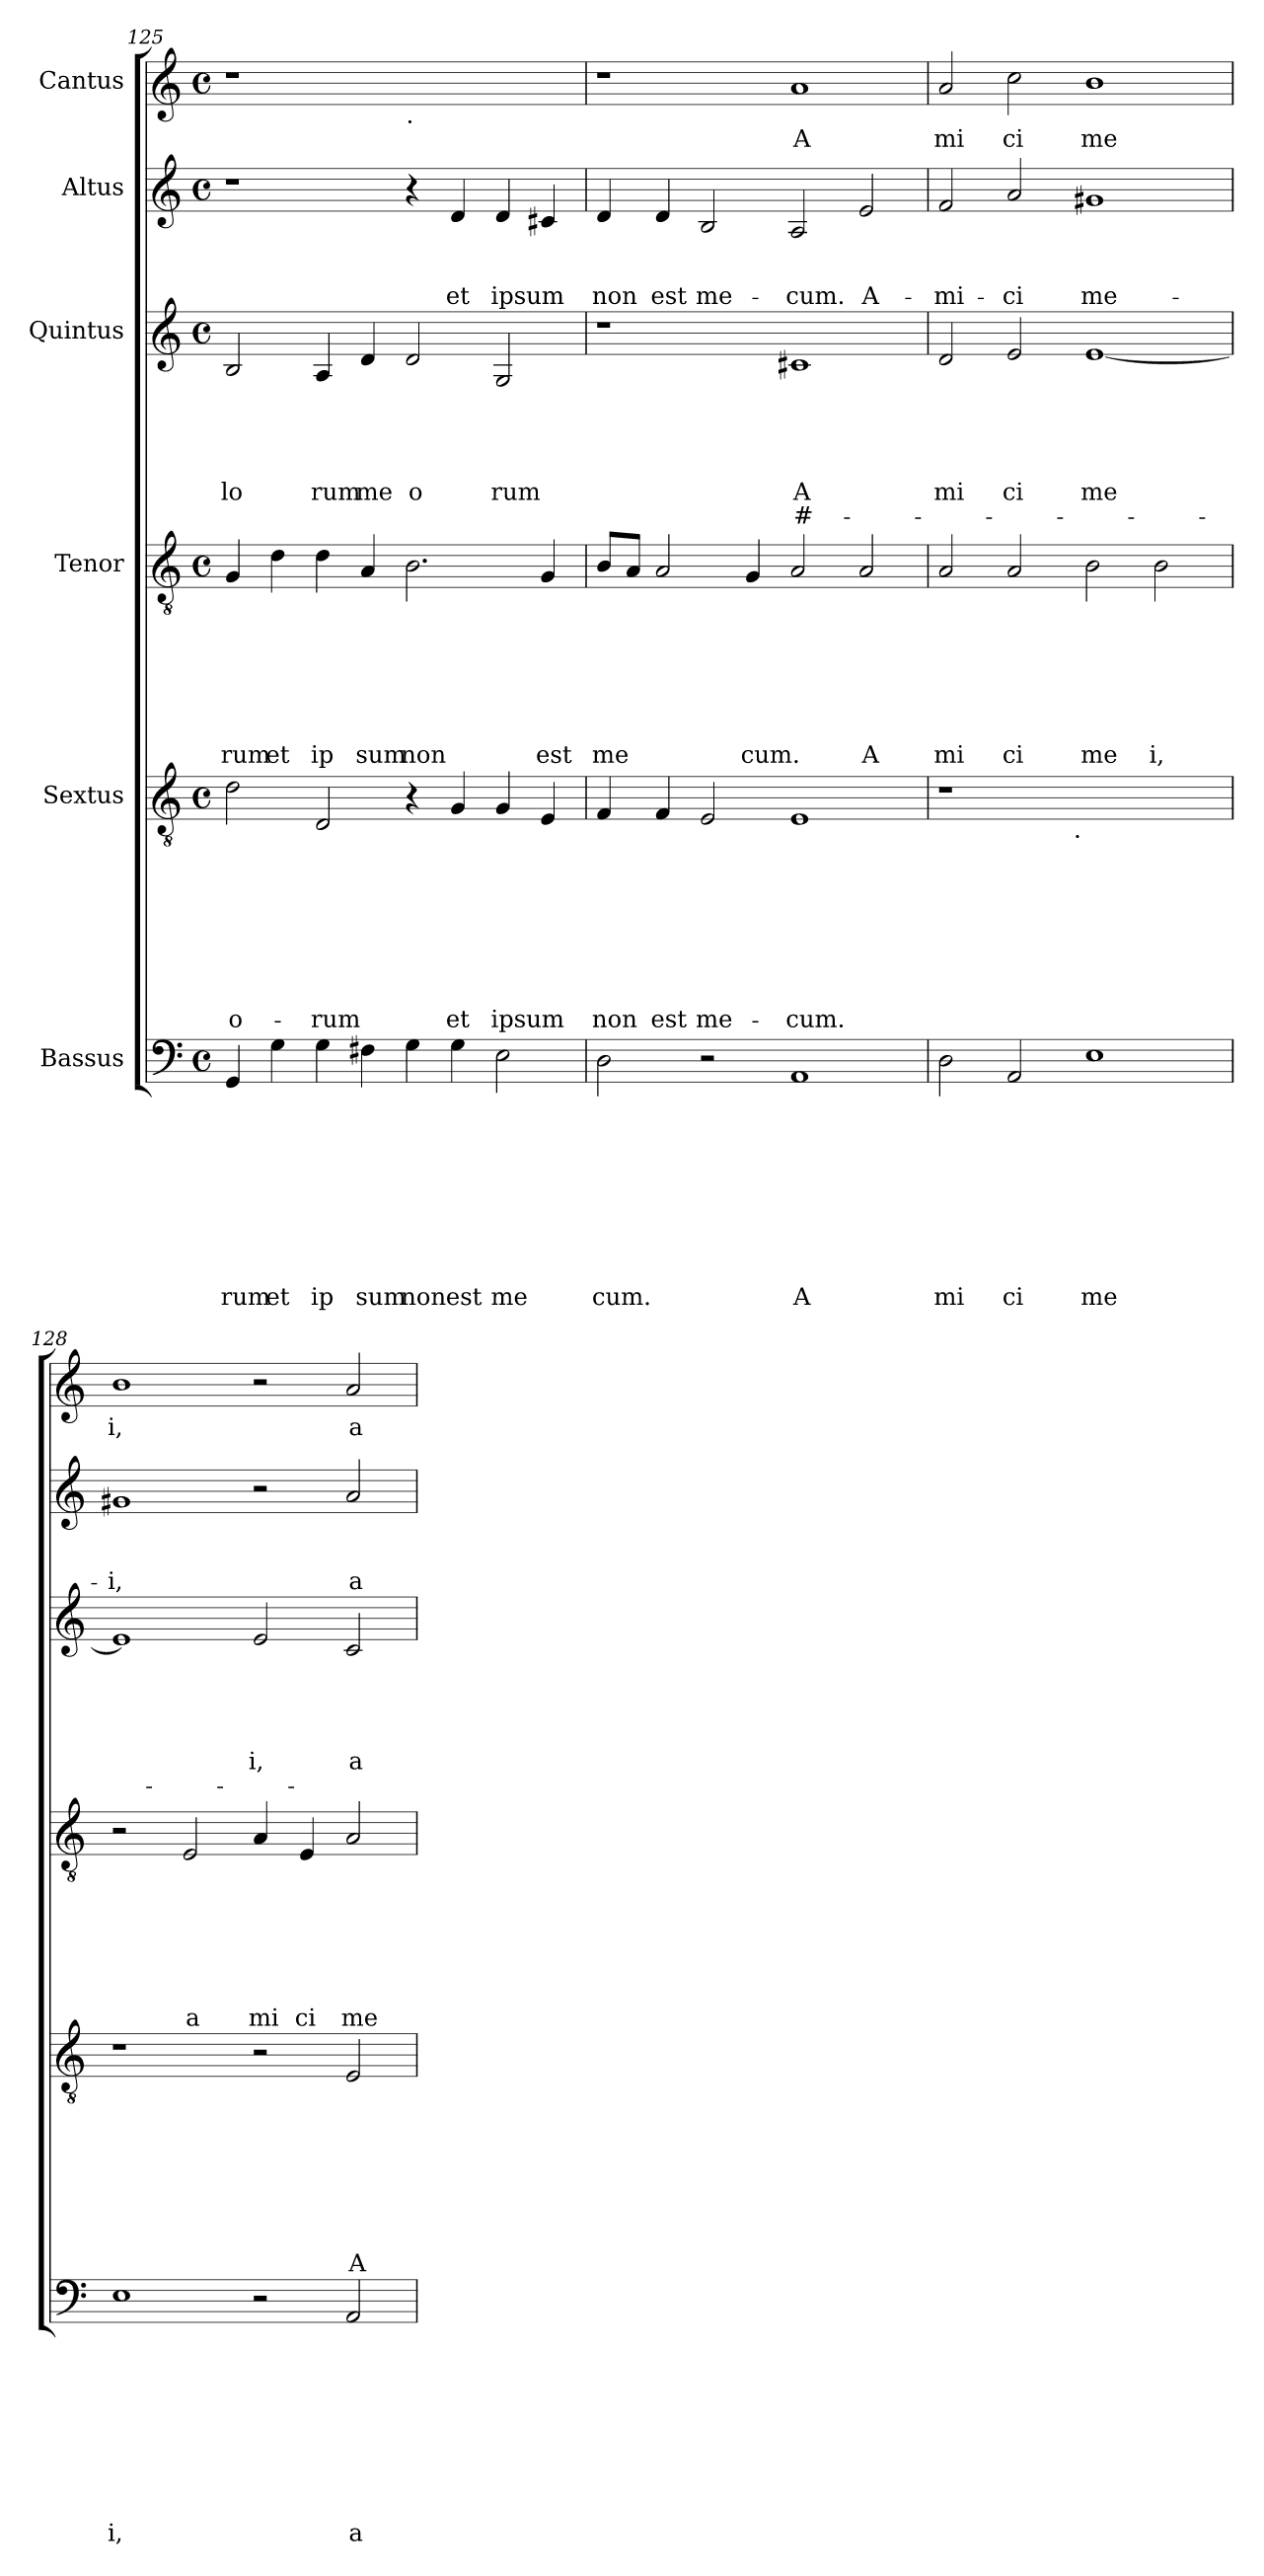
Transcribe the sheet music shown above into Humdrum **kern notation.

**kern	**text	**text	**text	**text	**text	**text	**text	**text	**text	**kern	**text	**text	**text	**text	**text	**text	**text	**text	**kern	**text	**text	**text	**text	**text	**text	**text	**kern	**text	**text	**text	**text	**text	**text	**kern	**text	**text	**text	**kern	**text
*part6	*part6	*part6	*part6	*part6	*part6	*part6	*part6	*part6	*part6	*part5	*part5	*part5	*part5	*part5	*part5	*part5	*part5	*part5	*part4	*part4	*part4	*part4	*part4	*part4	*part4	*part4	*part3	*part3	*part3	*part3	*part3	*part3	*part3	*part2	*part2	*part2	*part2	*part1	*part1
*staff6	*staff6	*staff6	*staff6	*staff6	*staff6	*staff6	*staff6	*staff6	*staff6	*staff5	*staff5	*staff5	*staff5	*staff5	*staff5	*staff5	*staff5	*staff5	*staff4	*staff4	*staff4	*staff4	*staff4	*staff4	*staff4	*staff4	*staff3	*staff3	*staff3	*staff3	*staff3	*staff3	*staff3	*staff2	*staff2	*staff2	*staff2	*staff1	*staff1
*I"Bassus	*	*	*	*	*	*	*	*	*	*I"Sextus	*	*	*	*	*	*	*	*	*I"Tenor	*	*	*	*	*	*	*	*I"Quintus	*	*	*	*	*	*	*I"Altus	*	*	*	*I"Cantus	*
*clefF4	*	*	*	*	*	*	*	*	*	*clefGv2	*	*	*	*	*	*	*	*	*clefGv2	*	*	*	*	*	*	*	*clefG2	*	*	*	*	*	*	*clefG2	*	*	*	*clefG2	*
*k[]	*	*	*	*	*	*	*	*	*	*k[]	*	*	*	*	*	*	*	*	*k[]	*	*	*	*	*	*	*	*k[]	*	*	*	*	*	*	*k[]	*	*	*	*k[]	*
*C:	*	*	*	*	*	*	*	*	*	*C:	*	*	*	*	*	*	*	*	*C:	*	*	*	*	*	*	*	*C:	*	*	*	*	*	*	*C:	*	*	*	*C:	*
*M4/4	*	*	*	*	*	*	*	*	*	*M4/4	*	*	*	*	*	*	*	*	*M4/4	*	*	*	*	*	*	*	*M4/4	*	*	*	*	*	*	*M4/4	*	*	*	*M4/4	*
*met(c)	*	*	*	*	*	*	*	*	*	*met(c)	*	*	*	*	*	*	*	*	*met(c)	*	*	*	*	*	*	*	*met(c)	*	*	*	*	*	*	*met(c)	*	*	*	*met(c)	*
=125	=125	=125	=125	=125	=125	=125	=125	=125	=125	=125	=125	=125	=125	=125	=125	=125	=125	=125	=125	=125	=125	=125	=125	=125	=125	=125	=125	=125	=125	=125	=125	=125	=125	=125	=125	=125	=125	=125	=125
!	!	!	!	!	!	!	!	!	!LO:LY:b	!	!	!	!	!	!	!	!	!LO:LY:b	!	!	!	!	!	!	!	!LO:LY:b	!	!	!	!	!	!LO:LY:b	!	!	!	!	!	!	!
4GG/	.	.	.	.	.	.	.	.	rum	2d\	.	.	.	.	.	.	.	-o-	4G/	.	.	.	.	.	.	rum	2B/	.	.	.	.	lo	.	1r	.	.	.	1r	.
!	!	!	!	!	!	!	!	!	!LO:LY:b	!	!	!	!	!	!	!	!	!	!	!	!	!	!	!	!	!LO:LY:b	!	!	!	!	!	!	!	!	!	!	!	!	!
4G\	.	.	.	.	.	.	.	.	et	.	.	.	.	.	.	.	.	.	4d\	.	.	.	.	.	.	et	.	.	.	.	.	.	.	.	.	.	.	.	.
!	!	!	!	!	!	!	!	!	!LO:LY:b	!	!	!	!	!	!	!	!	!LO:LY:b	!	!	!	!	!	!	!	!LO:LY:b	!	!	!	!	!	!LO:LY:b	!	!	!	!	!	!	!
4G\	.	.	.	.	.	.	.	.	ip	2D/	.	.	.	.	.	.	.	-rum	4d\	.	.	.	.	.	.	ip	4A/	.	.	.	.	rum	.	.	.	.	.	.	.
!	!	!	!	!	!	!	!	!	!LO:LY:b	!	!	!	!	!	!	!	!	!	!	!	!	!	!	!	!	!LO:LY:b	!	!	!	!	!	!LO:LY:b	!	!	!	!	!	!	!
4F#X\	.	.	.	.	.	.	.	.	sum	.	.	.	.	.	.	.	.	.	4A/	.	.	.	.	.	.	sum	4d/	.	.	.	.	me	.	.	.	.	.	.	.
!	!	!	!	!	!	!	!	!	!	!	!	!	!	!	!	!	!	!	!	!	!	!	!	!	!	!	!	!	!	!	!	!	!	!	!	!	!	!LO:TX:b:t=.	!
!	!	!	!	!	!	!	!	!	!LO:LY:b	!	!	!	!	!	!	!	!	!	!	!	!	!	!	!	!	!LO:LY:b	!	!	!	!	!	!LO:LY:b	!	!	!	!	!	!	!
4G\	.	.	.	.	.	.	.	.	non	4r	.	.	.	.	.	.	.	.	2.B\	.	.	.	.	.	.	non	2d/	.	.	.	.	o	.	4r	.	.	.	1ryy	.
!	!	!	!	!	!	!	!	!	!LO:LY:b	!	!	!	!	!	!	!	!	!LO:LY:b	!	!	!	!	!	!	!	!	!	!	!	!	!	!	!	!	!	!	!LO:LY:b	!	!
4G\	.	.	.	.	.	.	.	.	est	4G/	.	.	.	.	.	.	.	et	.	.	.	.	.	.	.	.	.	.	.	.	.	.	.	4d/	.	.	et	.	.
!	!	!	!	!	!	!	!	!	!LO:LY:b	!	!	!	!	!	!	!	!	!LO:LY:b	!	!	!	!	!	!	!	!	!	!	!	!	!	!LO:LY:b	!	!	!	!	!LO:LY:b	!	!
2E\	.	.	.	.	.	.	.	.	me	4G/	.	.	.	.	.	.	.	ipsum	.	.	.	.	.	.	.	.	2G/	.	.	.	.	rum	.	4d/	.	.	ipsum	.	.
!	!	!	!	!	!	!	!	!	!	!	!	!	!	!	!	!	!	!	!	!	!	!	!	!	!	!LO:LY:b	!	!	!	!	!	!	!	!	!	!	!	!	!
.	.	.	.	.	.	.	.	.	.	4E/	.	.	.	.	.	.	.	.	4G/	.	.	.	.	.	.	est	.	.	.	.	.	.	.	4c#X/	.	.	.	.	.
=126	=126	=126	=126	=126	=126	=126	=126	=126	=126	=126	=126	=126	=126	=126	=126	=126	=126	=126	=126	=126	=126	=126	=126	=126	=126	=126	=126	=126	=126	=126	=126	=126	=126	=126	=126	=126	=126	=126	=126
!	!	!	!	!	!	!	!	!	!LO:LY:b	!	!	!	!	!	!	!	!	!LO:LY:b	!	!	!	!	!	!	!	!LO:LY:b	!	!	!	!	!	!	!	!	!	!	!LO:LY:b	!	!
2D\	.	.	.	.	.	.	.	.	cum.	4F/	.	.	.	.	.	.	.	non	8B/L	.	.	.	.	.	.	me	1r	.	.	.	.	.	.	4d/	.	.	non	1r	.
.	.	.	.	.	.	.	.	.	.	.	.	.	.	.	.	.	.	.	8A/J	.	.	.	.	.	.	.	.	.	.	.	.	.	.	.	.	.	.	.	.
!	!	!	!	!	!	!	!	!	!	!	!	!	!	!	!	!	!	!LO:LY:b	!	!	!	!	!	!	!	!	!	!	!	!	!	!	!	!	!	!	!LO:LY:b	!	!
.	.	.	.	.	.	.	.	.	.	4F/	.	.	.	.	.	.	.	est	2A/	.	.	.	.	.	.	.	.	.	.	.	.	.	.	4d/	.	.	est	.	.
!	!	!	!	!	!	!	!	!	!	!	!	!	!	!	!	!	!	!LO:LY:b	!	!	!	!	!	!	!	!	!	!	!	!	!	!	!	!	!	!	!LO:LY:b	!	!
2r	.	.	.	.	.	.	.	.	.	2E/	.	.	.	.	.	.	.	me-	.	.	.	.	.	.	.	.	.	.	.	.	.	.	.	2B/	.	.	me-	.	.
!	!	!	!	!	!	!	!	!	!	!	!	!	!	!	!	!	!	!	!	!	!	!	!	!	!	!LO:LY:b	!	!	!	!	!	!	!	!	!	!	!	!	!
.	.	.	.	.	.	.	.	.	.	.	.	.	.	.	.	.	.	.	4G/	.	.	.	.	.	.	cum.	.	.	.	.	.	.	.	.	.	.	.	.	.
!	!	!	!	!	!	!	!	!	!LO:LY:b	!	!	!	!	!	!	!	!	!LO:LY:b	!	!	!	!	!	!	!	!	!	!	!	!	!	!LO:LY:b	!LO:LY:b	!	!	!	!LO:LY:b	!	!LO:LY:b
1AA	.	.	.	.	.	.	.	.	A	1E	.	.	.	.	.	.	.	-cum.	2A/	.	.	.	.	.	.	.	1c#X	.	.	.	.	A	-#-	2A/	.	.	-cum.	1a	A
!	!	!	!	!	!	!	!	!	!	!	!	!	!	!	!	!	!	!	!	!	!	!	!	!	!	!LO:LY:b	!	!	!	!	!	!	!	!	!	!	!LO:LY:b	!	!
.	.	.	.	.	.	.	.	.	.	.	.	.	.	.	.	.	.	.	2A/	.	.	.	.	.	.	A	.	.	.	.	.	.	.	2e/	.	.	A-	.	.
=127	=127	=127	=127	=127	=127	=127	=127	=127	=127	=127	=127	=127	=127	=127	=127	=127	=127	=127	=127	=127	=127	=127	=127	=127	=127	=127	=127	=127	=127	=127	=127	=127	=127	=127	=127	=127	=127	=127	=127
!	!	!	!	!	!	!	!	!	!LO:LY:b	!	!	!	!	!	!	!	!	!	!	!	!	!	!	!	!	!LO:LY:b	!	!	!	!	!	!LO:LY:b	!	!	!	!	!LO:LY:b	!	!LO:LY:b
*	*	*	*	*	*	*	*	*	*	*^	*	*	*	*	*	*	*	*	*	*	*	*	*	*	*	*	*	*	*	*	*	*	*	*	*	*	*	*	*
2D\	.	.	.	.	.	.	.	.	mi	1r	2ryy	.	.	.	.	.	.	.	.	2A/	.	.	.	.	.	.	mi	2d/	.	.	.	.	mi	.	2f/	.	.	-mi-	2a/	mi
!	!	!	!	!	!	!	!	!	!LO:LY:b	!	!	!	!	!	!	!	!	!	!	!	!	!	!	!	!	!	!LO:LY:b	!	!	!	!	!	!LO:LY:b	!	!	!	!	!LO:LY:b	!	!LO:LY:b
2AA/	.	.	.	.	.	.	.	.	ci	.	4...ryy	.	.	.	.	.	.	.	.	2A/	.	.	.	.	.	.	ci	2e/	.	.	.	.	ci	.	2a/	.	.	-ci	2cc\	ci
!	!	!	!	!	!	!	!	!	!	!	!LO:TX:b:t=.	!	!	!	!	!	!	!	!	!	!	!	!	!	!	!	!	!	!	!	!	!	!	!	!	!	!	!	!	!
.	.	.	.	.	.	.	.	.	.	.	1ryy	.	.	.	.	.	.	.	.	.	.	.	.	.	.	.	.	.	.	.	.	.	.	.	.	.	.	.	.	.
!	!	!	!	!	!	!	!	!	!LO:LY:b	!	!	!	!	!	!	!	!	!	!	!	!	!	!	!	!	!	!LO:LY:b	!	!	!	!	!	!LO:LY:b	!	!	!	!	!LO:LY:b	!	!LO:LY:b
1E	.	.	.	.	.	.	.	.	me	1ryy	.	.	.	.	.	.	.	.	.	2B\	.	.	.	.	.	.	me	[<1e	.	.	.	.	me	.	1g#X	.	.	me-	1b	me
!	!	!	!	!	!	!	!	!	!	!	!	!	!	!	!	!	!	!	!	!	!	!	!	!	!	!	!LO:LY:b	!	!	!	!	!	!	!	!	!	!	!	!	!
.	.	.	.	.	.	.	.	.	.	.	.	.	.	.	.	.	.	.	.	2B\	.	.	.	.	.	.	i,	.	.	.	.	.	.	.	.	.	.	.	.	.
.	.	.	.	.	.	.	.	.	.	.	32ryy	.	.	.	.	.	.	.	.	.	.	.	.	.	.	.	.	.	.	.	.	.	.	.	.	.	.	.	.	.
=128	=128	=128	=128	=128	=128	=128	=128	=128	=128	=128	=128	=128	=128	=128	=128	=128	=128	=128	=128	=128	=128	=128	=128	=128	=128	=128	=128	=128	=128	=128	=128	=128	=128	=128	=128	=128	=128	=128	=128	=128
!	!	!	!	!	!	!	!	!	!LO:LY:b	!	!	!	!	!	!	!	!	!	!	!	!	!	!	!	!	!	!	!	!	!	!	!	!	!	!	!	!	!LO:LY:b	!	!LO:LY:b
*	*	*	*	*	*	*	*	*	*	*v	*v	*	*	*	*	*	*	*	*	*	*	*	*	*	*	*	*	*	*	*	*	*	*	*	*	*	*	*	*	*
1E	.	.	.	.	.	.	.	.	i,	1r	.	.	.	.	.	.	.	.	2r	.	.	.	.	.	.	.	1e]	.	.	.	.	.	.	1g#X	.	.	-i,	1b	i,
!	!	!	!	!	!	!	!	!	!	!	!	!	!	!	!	!	!	!	!	!	!	!	!	!	!	!LO:LY:b	!	!	!	!	!	!	!	!	!	!	!	!	!
.	.	.	.	.	.	.	.	.	.	.	.	.	.	.	.	.	.	.	2E/	.	.	.	.	.	.	a	.	.	.	.	.	.	.	.	.	.	.	.	.
!	!	!	!	!	!	!	!	!	!	!	!	!	!	!	!	!	!	!	!	!	!	!	!	!	!	!LO:LY:b	!	!	!	!	!	!LO:LY:b	!	!	!	!	!	!	!
2r	.	.	.	.	.	.	.	.	.	2r	.	.	.	.	.	.	.	.	4A/	.	.	.	.	.	.	mi	2e/	.	.	.	.	i,	.	2r	.	.	.	2r	.
!	!	!	!	!	!	!	!	!	!	!	!	!	!	!	!	!	!	!	!	!	!	!	!	!	!	!LO:LY:b	!	!	!	!	!	!	!	!	!	!	!	!	!
.	.	.	.	.	.	.	.	.	.	.	.	.	.	.	.	.	.	.	4E/	.	.	.	.	.	.	ci	.	.	.	.	.	.	.	.	.	.	.	.	.
!	!	!	!	!	!	!	!	!	!LO:LY:b	!	!	!	!	!	!	!	!	!LO:LY:b	!	!	!	!	!	!	!	!LO:LY:b	!	!	!	!	!	!LO:LY:b	!	!	!	!	!LO:LY:b	!	!LO:LY:b
2AA/	.	.	.	.	.	.	.	.	a	2E/	.	.	.	.	.	.	.	A-	2A/	.	.	.	.	.	.	me	2c/	.	.	.	.	a	.	2a/	.	.	a-	2a/	a
=	=	=	=	=	=	=	=	=	=	=	=	=	=	=	=	=	=	=	=	=	=	=	=	=	=	=	=	=	=	=	=	=	=	=	=	=	=	=	=
*-	*-	*-	*-	*-	*-	*-	*-	*-	*-	*-	*-	*-	*-	*-	*-	*-	*-	*-	*-	*-	*-	*-	*-	*-	*-	*-	*-	*-	*-	*-	*-	*-	*-	*-	*-	*-	*-	*-	*-
